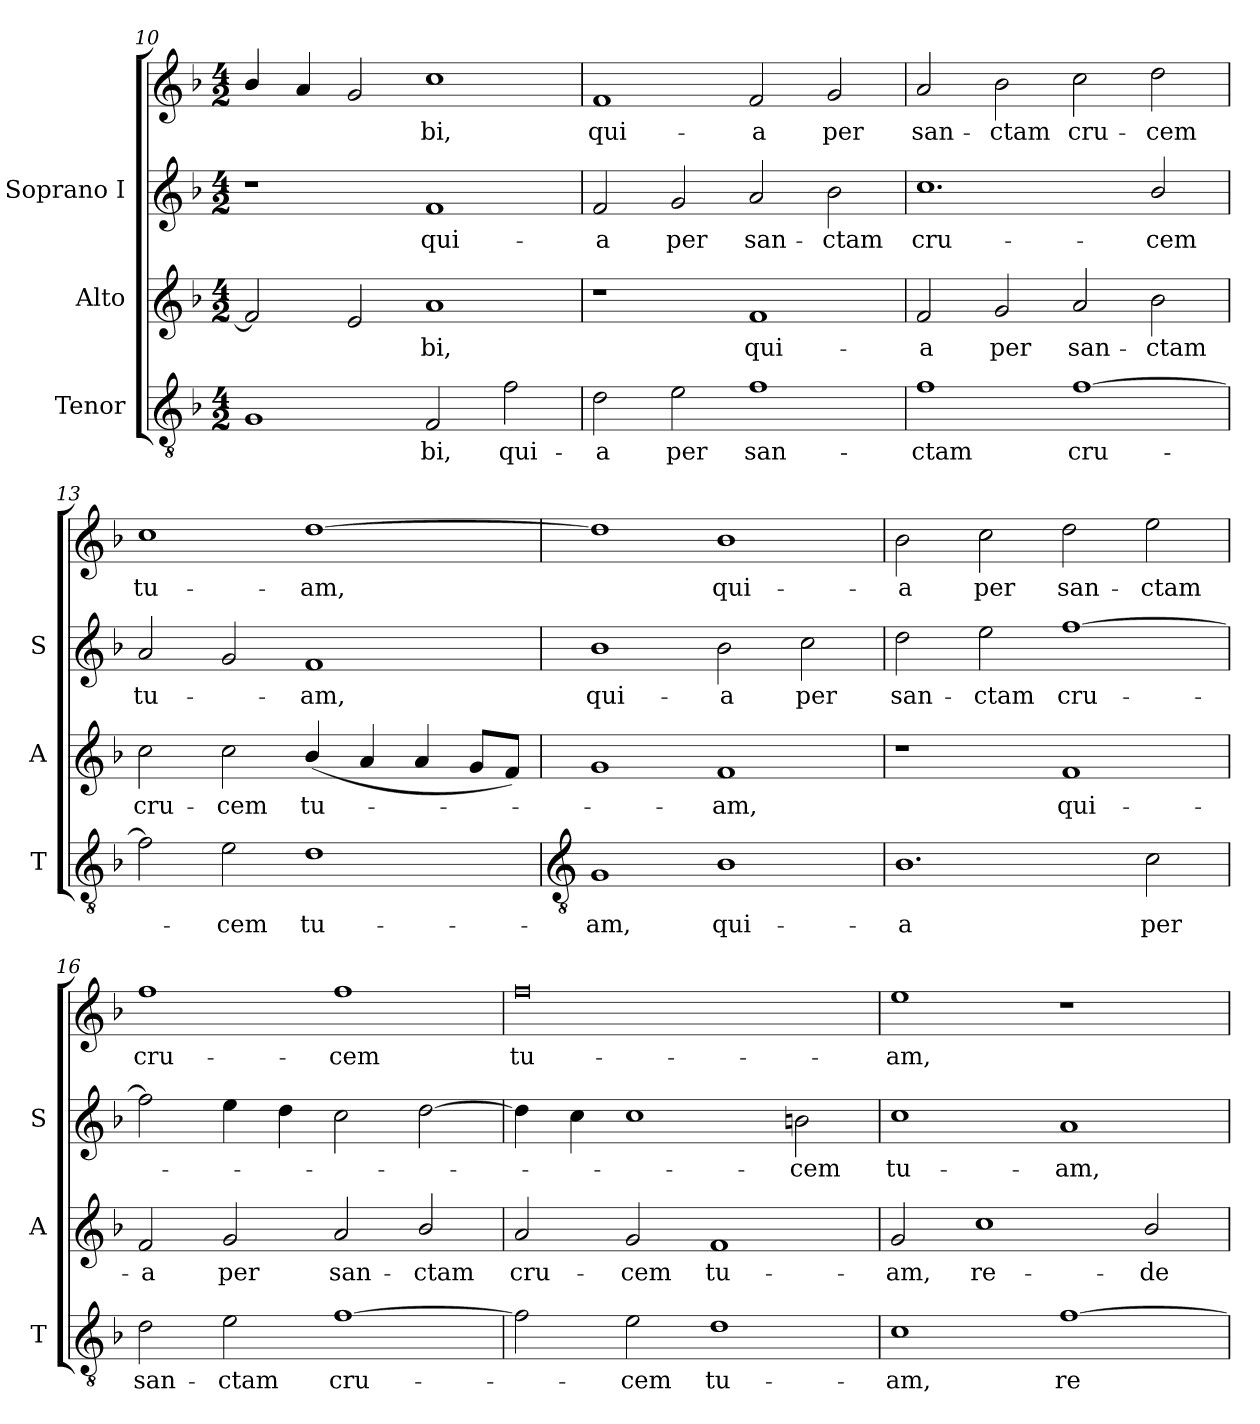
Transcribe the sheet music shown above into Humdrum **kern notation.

**kern	**text	**kern	**text	**kern	**text	**kern	**text
*part3	*part3	*part2	*part2	*part1	*part1	*part1	*part1
*staff4	*staff4	*staff3	*staff3	*staff2	*staff2	*staff1	*staff1
*I"Tenor	*	*I"Alto	*	*I"Soprano I	*	*	*
*I'T	*	*I'A	*	*I'S	*	*	*
*clefGv2	*	*clefG2	*	*clefG2	*	*clefG2	*
*k[b-]	*	*k[b-]	*	*k[b-]	*	*k[b-]	*
*F:	*	*F:	*	*F:	*	*F:	*
*M4/2	*	*M4/2	*	*M4/2	*	*M4/2	*
=10	=10	=10	=10	=10	=10	=10	=10
1G	.	2f]	.	1r	.	4b-/	.
.	.	.	.	.	.	4a	.
.	.	2e	.	.	.	2g	.
!	!LO:LY:b	!	!LO:LY:b	!	!LO:LY:b	!	!LO:LY:b
2F	bi,	1a	bi,	1f	qui-	1cc	bi,
!	!LO:LY:b	!	!	!	!	!	!
2f	qui-	.	.	.	.	.	.
=11	=11	=11	=11	=11	=11	=11	=11
!	!LO:LY:b	!	!	!	!LO:LY:b	!	!LO:LY:b
2d	-a	1r	.	2f	a	1f	-qui-
!	!LO:LY:b	!	!	!	!LO:LY:b	!	!
2e	per	.	.	2g	per	.	.
!	!LO:LY:b	!	!LO:LY:b	!	!LO:LY:b	!	!LO:LY:b
1f	san-	1f	qui-	2a	san-	2f	-a
!	!	!	!	!	!LO:LY:b	!	!LO:LY:b
.	.	.	.	2b-	-ctam	2g	per
=12	=12	=12	=12	=12	=12	=12	=12
!	!LO:LY:b	!	!LO:LY:b	!	!LO:LY:b	!	!LO:LY:b
1f	-ctam	2f	-a	1.cc	cru-	2a	san-
!	!	!	!LO:LY:b	!	!	!	!LO:LY:b
.	.	2g	per	.	.	2b-	-ctam
!	!LO:LY:b	!	!LO:LY:b	!	!	!	!LO:LY:b
[1f	cru-	2a	san-	.	.	2cc	cru-
!	!	!	!LO:LY:b	!	!LO:LY:b	!	!LO:LY:b
.	.	2b-	-ctam	2b-/	-cem	2dd	-cem
=13	=13	=13	=13	=13	=13	=13	=13
!	!	!	!LO:LY:b	!	!LO:LY:b	!	!LO:LY:b
2f]	.	2cc	cru-	2a	tu-	1cc	tu-
!	!LO:LY:b	!	!LO:LY:b	!	!	!	!
2e	cem	2cc	-cem	2g	.	.	.
!	!LO:LY:b	!	!LO:LY:b	!	!LO:LY:b	!	!LO:LY:b
1d	tu-	(<4b-/	tu-	1f	am,	[1dd	-am,
.	.	4a	.	.	.	.	.
.	.	4a	.	.	.	.	.
.	.	8gL	.	.	.	.	.
.	.	8fJ)	.	.	.	.	.
!!LO:LB:g=z
=14	=14	=14	=14	=14	=14	=14	=14
*clefGv2	*	*	*	*	*	*	*
!	!LO:LY:b	!	!	!	!LO:LY:b	!	!
1G	-am,	1g	.	1b-	-qui-	1dd]	.
!	!LO:LY:b	!	!LO:LY:b	!	!LO:LY:b	!	!LO:LY:b
1B-	qui-	1f	am,	2b-	-a	1b-	qui-
!	!	!	!	!	!LO:LY:b	!	!
.	.	.	.	2cc	per	.	.
=15	=15	=15	=15	=15	=15	=15	=15
!	!LO:LY:b	!	!	!	!LO:LY:b	!	!LO:LY:b
1.B-	-a	1r	.	2dd	san-	2b-	a
!	!	!	!	!	!LO:LY:b	!	!LO:LY:b
.	.	.	.	2ee	-ctam	2cc	per
!	!	!	!LO:LY:b	!	!LO:LY:b	!	!LO:LY:b
.	.	1f	qui-	[1ff	cru-	2dd	san-
!	!LO:LY:b	!	!	!	!	!	!LO:LY:b
2c	per	.	.	.	.	2ee	-ctam
=16	=16	=16	=16	=16	=16	=16	=16
!	!LO:LY:b	!	!LO:LY:b	!	!	!	!LO:LY:b
2d	san-	2f	-a	2ff]	.	1ff	cru-
!	!LO:LY:b	!	!LO:LY:b	!	!	!	!
2e	-ctam	2g	per	4ee	.	.	.
.	.	.	.	4dd	.	.	.
!	!LO:LY:b	!	!LO:LY:b	!	!	!	!LO:LY:b
[1f	cru-	2a	san-	2cc	.	1ff	-cem
!	!	!	!LO:LY:b	!	!	!	!
.	.	2b-/	-ctam	[2dd	.	.	.
=17	=17	=17	=17	=17	=17	=17	=17
!	!	!	!LO:LY:b	!	!	!	!LO:LY:b
2f]	.	2a	cru-	4dd]	.	0ff	tu-
.	.	.	.	4cc	.	.	.
!	!LO:LY:b	!	!LO:LY:b	!	!	!	!
2e	cem	2g	-cem	1cc	.	.	.
!	!LO:LY:b	!	!LO:LY:b	!	!	!	!
1d	tu-	1f	tu-	.	.	.	.
!	!	!	!	!	!LO:LY:b	!	!
.	.	.	.	2bn	-cem	.	.
=18	=18	=18	=18	=18	=18	=18	=18
!	!LO:LY:b	!	!LO:LY:b	!	!LO:LY:b	!	!LO:LY:b
1c	-am,	2g	-am,	1cc	tu-	1ee	am,
!	!	!	!LO:LY:b	!	!	!	!
.	.	1cc	re-	.	.	.	.
!	!LO:LY:b	!	!	!	!LO:LY:b	!	!
[1f	re-	.	.	1a	-am,	1r	.
!	!	!	!LO:LY:b	!	!	!	!
.	.	2b-/	-de-	.	.	.	.
=	=	=	=	=	=	=	=
*-	*-	*-	*-	*-	*-	*-	*-
